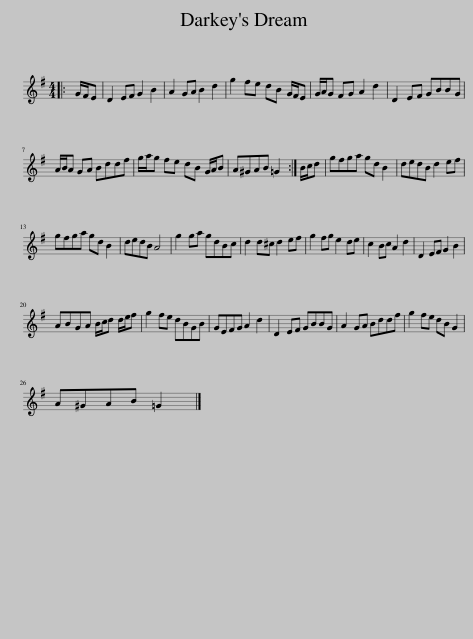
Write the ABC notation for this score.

X:1
L:1/8
M:4/4
I:linebreak $
K:G
V:1 treble
V:1
|: G/F/E | D2 EF G2 B2 | A2 GA B2 d2 | g2 fe dB G/F/E | G/A/G FG A2 d2 | %5
 D2 EF GBBG |$ A/B/A GA Bddf | g/a/g fe dB G/A/B | A^GAB =G2 :| B/c/d | %10
 gfga gd B2 | dedB d2 ef |$ gfga gd B2 | dedB A4 | g2 ga gdBc | %15
 d2 d^c d2 ef | g2 fg e2 de | c2 Bc A2 d2 | D2 EF G2 B2 |$ ABGA B/c/d d/e/f | %20
 g2 fe dBGB | GEFG A2 d2 | D2 EF GBBG | A2 GA Bddf | g2 fe dB G2 |$ %25
 A^GAB =G2 |] %26
